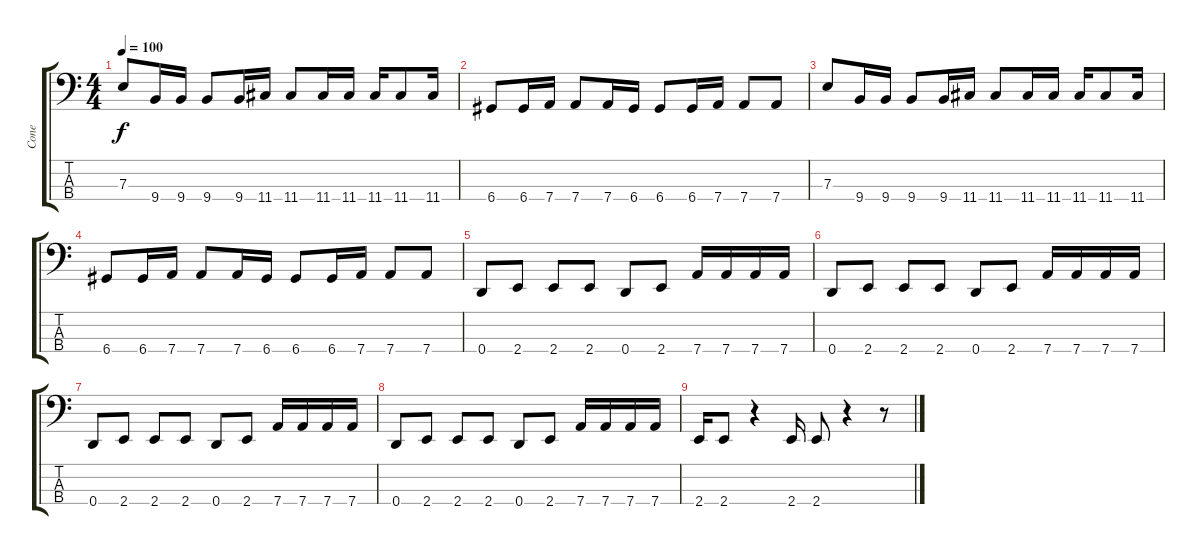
\track ("Cone" "Cone") {instrument electricbasspick}
\staff {score tabs}
\tuning (G2 D2 A1 D1) {hide}
\ts (4 4)
\tempo 100
\clef f4
\ks c
7.3.8{dy f} 9.4.16 9.4.16 9.4.8 9.4.16 11.4.16 11.4.8 11.4.16 11.4.16 11.4.16 11.4.8 11.4.16 |
6.4.8 6.4.16 7.4.16 7.4.8 7.4.16 6.4.16 6.4.8 6.4.16 7.4.16 7.4.8 7.4.8 |
7.3.8 9.4.16 9.4.16 9.4.8 9.4.16 11.4.16 11.4.8 11.4.16 11.4.16 11.4.16 11.4.8 11.4.16 |
6.4.8 6.4.16 7.4.16 7.4.8 7.4.16 6.4.16 6.4.8 6.4.16 7.4.16 7.4.8 7.4.8 |
0.4.8 2.4.8 2.4.8 2.4.8 0.4.8 2.4.8 7.4.16 7.4.16 7.4.16 7.4.16 |
0.4.8 2.4.8 2.4.8 2.4.8 0.4.8 2.4.8 7.4.16 7.4.16 7.4.16 7.4.16 |
0.4.8 2.4.8 2.4.8 2.4.8 0.4.8 2.4.8 7.4.16 7.4.16 7.4.16 7.4.16 |
0.4.8 2.4.8 2.4.8 2.4.8 0.4.8 2.4.8 7.4.16 7.4.16 7.4.16 7.4.16 |
2.4.16 2.4.8 r.4 2.4.16 2.4.8 r.4 r.8
